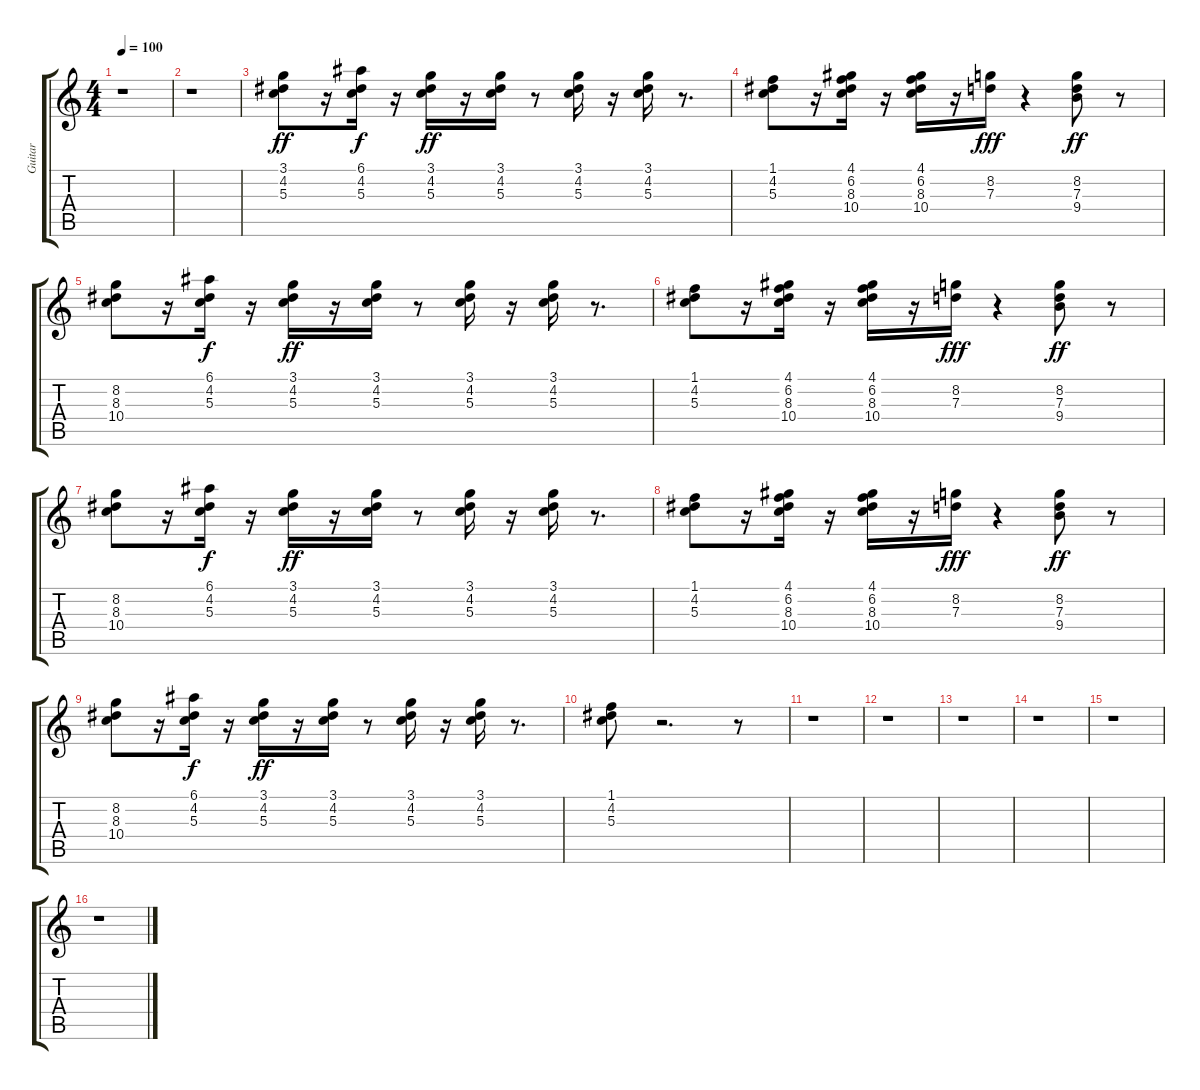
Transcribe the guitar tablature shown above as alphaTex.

\track ("Guitar" "Guitar") {instrument acousticguitarsteel}
\staff {score tabs}
\tuning (E4 B3 G3 D3 A2 E2) {hide}
\ts (4 4)
\tempo 100
\clef g2
\ks c
r.1{dy ff} |
r.1 |
(3.1 4.2 5.3).8 r.16 (6.1 4.2 5.3).16{dy f} r.16 (3.1 4.2 5.3).16{dy ff} r.16 (3.1 4.2 5.3).16 r.8 (3.1 4.2 5.3).16 r.16 (3.1 4.2 5.3).16 r.8{d} |
(1.1 4.2 5.3).8 r.16 (4.1 6.2 8.3 10.4).16 r.16 (4.1 6.2 8.3 10.4).16 r.16 (8.2 7.3).16{dy fff} r.4 (8.2 7.3 9.4).8{dy ff} r.8 |
(8.2 8.3 10.4).8 r.16 (6.1 4.2 5.3).16{dy f} r.16 (3.1 4.2 5.3).16{dy ff} r.16 (3.1 4.2 5.3).16 r.8 (3.1 4.2 5.3).16 r.16 (3.1 4.2 5.3).16 r.8{d} |
(1.1 4.2 5.3).8 r.16 (4.1 6.2 8.3 10.4).16 r.16 (4.1 6.2 8.3 10.4).16 r.16 (8.2 7.3).16{dy fff} r.4 (8.2 7.3 9.4).8{dy ff} r.8 |
(8.2 8.3 10.4).8 r.16 (6.1 4.2 5.3).16{dy f} r.16 (3.1 4.2 5.3).16{dy ff} r.16 (3.1 4.2 5.3).16 r.8 (3.1 4.2 5.3).16 r.16 (3.1 4.2 5.3).16 r.8{d} |
(1.1 4.2 5.3).8 r.16 (4.1 6.2 8.3 10.4).16 r.16 (4.1 6.2 8.3 10.4).16 r.16 (8.2 7.3).16{dy fff} r.4 (8.2 7.3 9.4).8{dy ff} r.8 |
(8.2 8.3 10.4).8 r.16 (6.1 4.2 5.3).16{dy f} r.16 (3.1 4.2 5.3).16{dy ff} r.16 (3.1 4.2 5.3).16 r.8 (3.1 4.2 5.3).16 r.16 (3.1 4.2 5.3).16 r.8{d} |
(1.1 4.2 5.3).8 r.2{d} r.8 |
r.1 |
r.1 |
r.1 |
r.1 |
r.1 |
r.1
